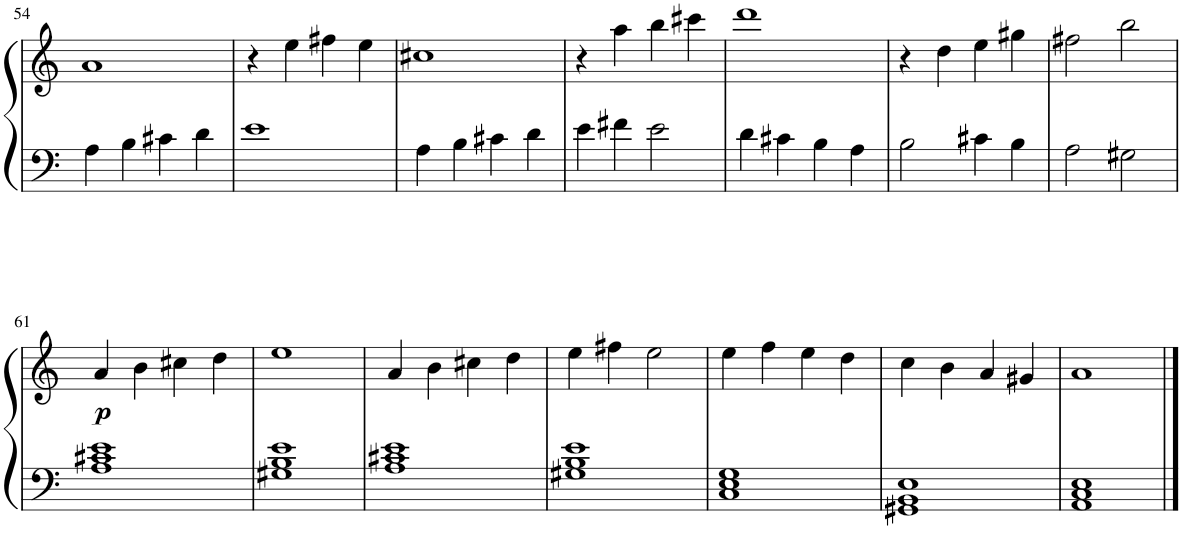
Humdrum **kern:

**kern	**kern	**dynam
*part1	*part1	*part1
*staff2	*staff1	*staff1/2
*I"Piano	*	*
*I'Pno.	*	*
!!LO:PB:g=z
*clefF4	*clefG2	*
*k[]	*k[]	*
*M4/4	*M4/4	*
*met(c)	*met(c)	*
=54	=54	=54
4A\	1a	.
4B\	.	.
4c#X\	.	.
4d\	.	.
=55	=55	=55
1e	4r	.
.	4ee\	.
.	4ff#X\	.
.	4ee\	.
=56	=56	=56
4A\	1cc#X	.
4B\	.	.
4c#X\	.	.
4d\	.	.
=57	=57	=57
4e\	4r	.
4f#X\	4aa\	.
2e\	4bb\	.
.	4ccc#X\	.
=58	=58	=58
4d\	1ddd	.
4c#X\	.	.
4B\	.	.
4A\	.	.
=59	=59	=59
2B\	4r	.
.	4dd\	.
4c#X\	4ee\	.
4B\	4gg#X\	.
=60	=60	=60
2A\	2ff#X\	.
2G#X\	2bb\	.
!!LO:LB:g=z
=61	=61	=61
!	!	!LO:DY:b
1A 1c#X 1e	4a/	p
.	4b\	.
.	4cc#X\	.
.	4dd\	.
=62	=62	=62
1G#X 1B 1e	1ee	.
=63	=63	=63
1A 1c#X 1e	4a/	.
.	4b\	.
.	4cc#X\	.
.	4dd\	.
=64	=64	=64
1G#X 1B 1e	4ee\	.
.	4ff#X\	.
.	2ee\	.
=65	=65	=65
1C 1E 1G	4ee\	.
.	4ff\	.
.	4ee\	.
.	4dd\	.
=66	=66	=66
1GG#X 1BB 1E	4cc\	.
.	4b\	.
.	4a/	.
.	4g#X/	.
=67	=67	=67
1AA 1C 1E	1a	.
==	==	==
*-	*-	*-
